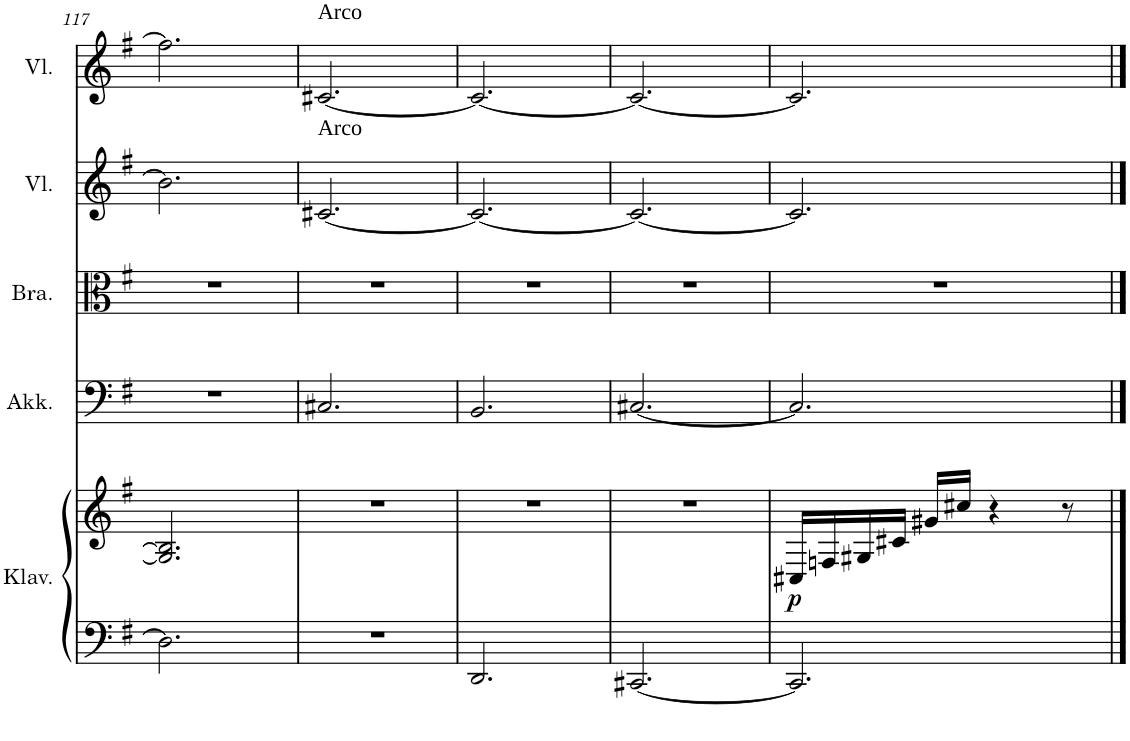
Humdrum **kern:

**kern	**kern	**dynam	**kern	**kern	**kern	**kern
*part5	*part5	*part5	*part4	*part3	*part2	*part1
*staff6	*staff5	*staff5/6	*staff4	*staff3	*staff2	*staff1
*I"Klavier	*	*	*I"Akkordeon	*I"Bratsche	*I"Violine	*I"Violine
*I'Klav.	*	*	*I'Akk.	*I'Bra.	*I'Vl.	*I'Vl.
!!LO:PB:g=z
*clefF4	*clefG2	*	*clefF4	*clefC3	*clefG2	*clefG2
*k[f#]	*k[f#]	*	*k[f#]	*k[f#]	*k[f#]	*k[f#]
*M3/4	*M3/4	*	*M3/4	*M3/4	*M3/4	*M3/4
=117	=117	=117	=117	=117	=117	=117
2.D#\]	2.G#/] 2.B/]	.	2.r	2.r	2.b\]	2.ff#\]
=118	=118	=118	=118	=118	=118	=118
!	!	!	!	!	!	!LO:TX:a:t=Arco
!	!	!	!	!	!LO:TX:a:t=Arco	!
2.r	2.r	.	2.C#X/	2.r	[2.c#X/	[2.c#X/
=119	=119	=119	=119	=119	=119	=119
2.DD/	2.r	.	2.BB/	2.r	2.c#/_	2.c#/_
=120	=120	=120	=120	=120	=120	=120
[2.CC#X/	2.r	.	[2.C#X/	2.r	2.c#/_	2.c#/_
=121	=121	=121	=121	=121	=121	=121
!	!	!LO:DY:b	!	!	!	!
2.CC#/]	16C#X/LL	p	2.C#/]	2.r	2.c#/]	2.c#/]
.	16Fn/	.	.	.	.	.
.	16G#X/	.	.	.	.	.
.	16c#X/JJ	.	.	.	.	.
.	16g#X/LL	.	.	.	.	.
.	16cc#X/JJ	.	.	.	.	.
.	4r	.	.	.	.	.
.	8r	.	.	.	.	.
==	==	==	==	==	==	==
*-	*-	*-	*-	*-	*-	*-
